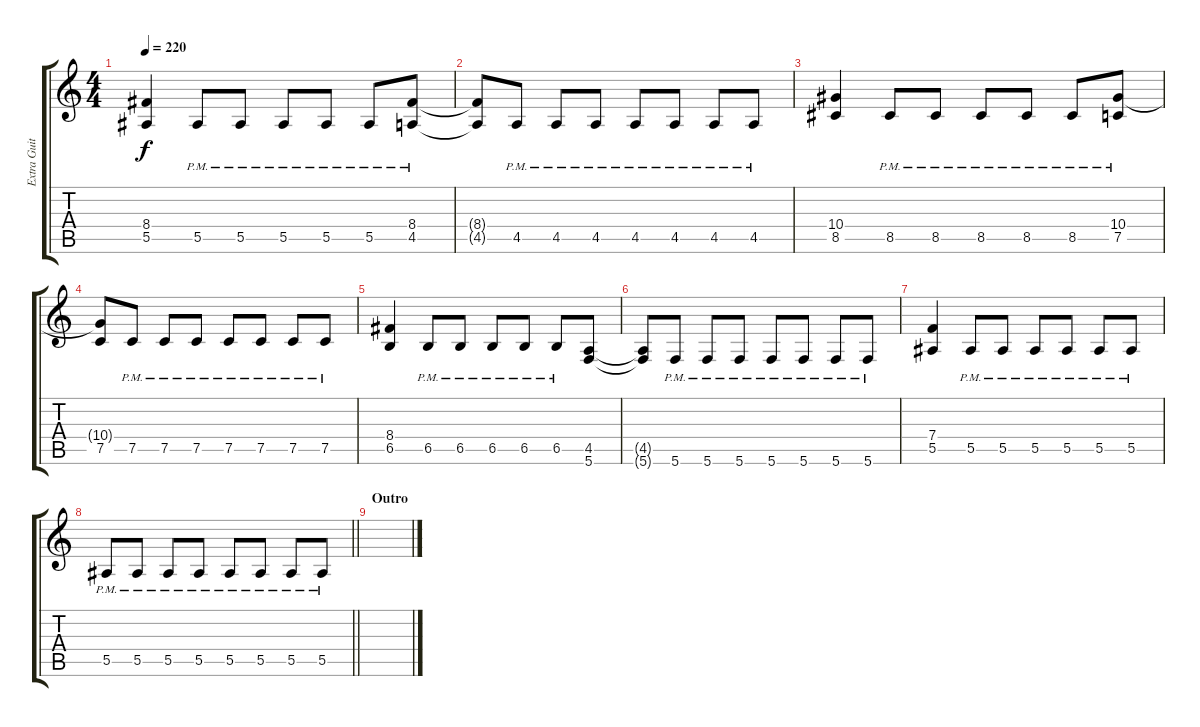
\track ("Extra Guitar" "Extra Guit") {instrument distortionguitar}
\staff {score tabs}
\tuning (C4 G3 Eb3 Bb2 F2 C2) {hide}
\ts (4 4)
\tempo 220
\clef g2
\ks c
(8.4 5.5).4{dy f} 5.5{pm}.8 5.5{pm}.8 5.5{pm}.8 5.5{pm}.8 5.5{pm}.8 (8.4 4.5{pm}).8 |
(8.4{t} 4.5{t}).8 4.5{pm}.8 4.5{pm}.8 4.5{pm}.8 4.5{pm}.8 4.5{pm}.8 4.5{pm}.8 4.5{pm}.8 |
(10.4 8.5).4 8.5{pm}.8 8.5{pm}.8 8.5{pm}.8 8.5{pm}.8 8.5{pm}.8 (10.4 7.5{pm}).8 |
(10.4{t} 7.5).8 7.5{pm}.8 7.5{pm}.8 7.5{pm}.8 7.5{pm}.8 7.5{pm}.8 7.5{pm}.8 7.5{pm}.8 |
(8.4 6.5).4 6.5{pm}.8 6.5{pm}.8 6.5{pm}.8 6.5{pm}.8 6.5{pm}.8 (4.5 5.6).8 |
(4.5{t} 5.6{t}).8 5.6{pm}.8 5.6{pm}.8 5.6{pm}.8 5.6{pm}.8 5.6{pm}.8 5.6{pm}.8 5.6{pm}.8 |
(7.4 5.5).4 5.5{pm}.8 5.5{pm}.8 5.5{pm}.8 5.5{pm}.8 5.5{pm}.8 5.5{pm}.8 |
\barLineRight lightlight
5.5{pm}.8 5.5{pm}.8 5.5{pm}.8 5.5{pm}.8 5.5{pm}.8 5.5{pm}.8 5.5{pm}.8 5.5{pm}.8 |
\section ("" "Outro")
